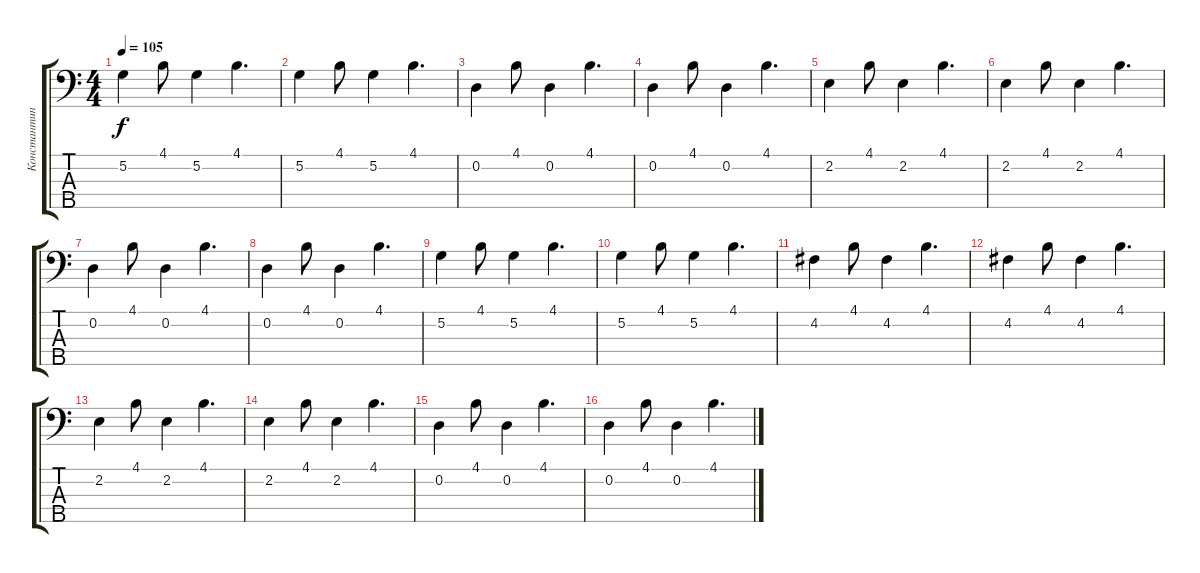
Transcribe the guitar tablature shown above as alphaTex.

\track ("Константин Бекрев" "Константин") {instrument electricbasspick}
\staff {score tabs}
\tuning (G2 D2 A1 E1 B0) {hide}
\ts (4 4)
\tempo 105
\clef f4
\ks c
5.2.4{dy f} 4.1.8 5.2.4 4.1.4{d} |
5.2.4 4.1.8 5.2.4 4.1.4{d} |
0.2.4 4.1.8 0.2.4 4.1.4{d} |
0.2.4 4.1.8 0.2.4 4.1.4{d} |
2.2.4 4.1.8 2.2.4 4.1.4{d} |
2.2.4 4.1.8 2.2.4 4.1.4{d} |
0.2.4 4.1.8 0.2.4 4.1.4{d} |
0.2.4 4.1.8 0.2.4 4.1.4{d} |
5.2.4 4.1.8 5.2.4 4.1.4{d} |
5.2.4 4.1.8 5.2.4 4.1.4{d} |
4.2.4 4.1.8 4.2.4 4.1.4{d} |
4.2.4 4.1.8 4.2.4 4.1.4{d} |
2.2.4 4.1.8 2.2.4 4.1.4{d} |
2.2.4 4.1.8 2.2.4 4.1.4{d} |
0.2.4 4.1.8 0.2.4 4.1.4{d} |
0.2.4 4.1.8 0.2.4 4.1.4{d}
